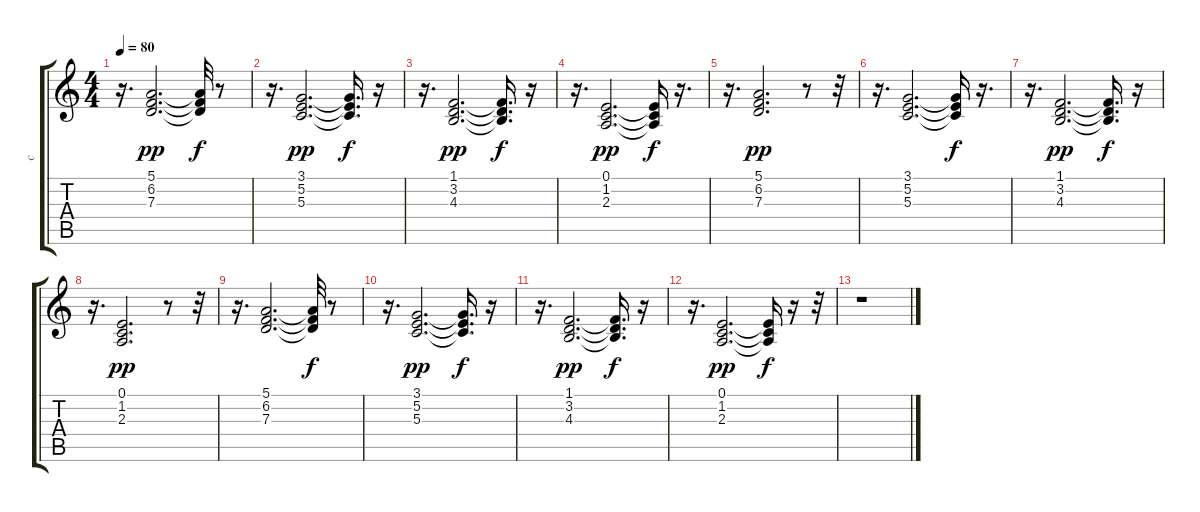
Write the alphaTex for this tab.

\track ("c       " "c       ") {instrument pad6metallic}
\staff {score tabs}
\tuning (E4 B3 G3 D3 A2 E2) {hide}
\ts (4 4)
\tempo 80
\clef g2
\ks c
r.16{d dy f} (5.1 6.2 7.3).2{d dy pp} (5.1{t} 6.2{t} 7.3{t}).32{dy f} r.8 |
r.16{d} (3.1 5.2 5.3).2{d dy pp} (3.1{t} 5.2{t} 5.3{t}).16{d dy f} r.16 |
r.16{d} (1.1 3.2 4.3).2{d dy pp} (1.1{t} 3.2{t} 4.3{t}).16{d dy f} r.16 |
r.16{d} (0.1 1.2 2.3).2{d dy pp} (0.1{t} 1.2{t} 2.3{t}).16{dy f} r.16{d} |
r.16{d} (5.1 6.2 7.3).2{d dy pp volume 12} r.8 r.32 |
r.16{d} (3.1 5.2 5.3).2{d volume 11} (3.1{t} 5.2{t} 5.3{t}).16{dy f} r.16{d} |
r.16{d} (1.1 3.2 4.3).2{d dy pp volume 9} (1.1{t} 3.2{t} 4.3{t}).16{d dy f} r.16 |
r.16{d} (0.1 1.2 2.3).2{d dy pp volume 8} r.8 r.32 |
r.16{d} (5.1 6.2 7.3).2{d volume 6} (5.1{t} 6.2{t} 7.3{t}).32{dy f} r.8 |
r.16{d} (3.1 5.2 5.3).2{d dy pp volume 5} (3.1{t} 5.2{t} 5.3{t}).16{d dy f} r.16 |
r.16{d} (1.1 3.2 4.3).2{d dy pp volume 3} (1.1{t} 3.2{t} 4.3{t}).16{d dy f} r.16 |
r.16{d} (0.1 1.2 2.3).2{d dy pp volume 2} (0.1{t} 1.2{t} 2.3{t}).16{dy f} r.16 r.32 |
r.1
